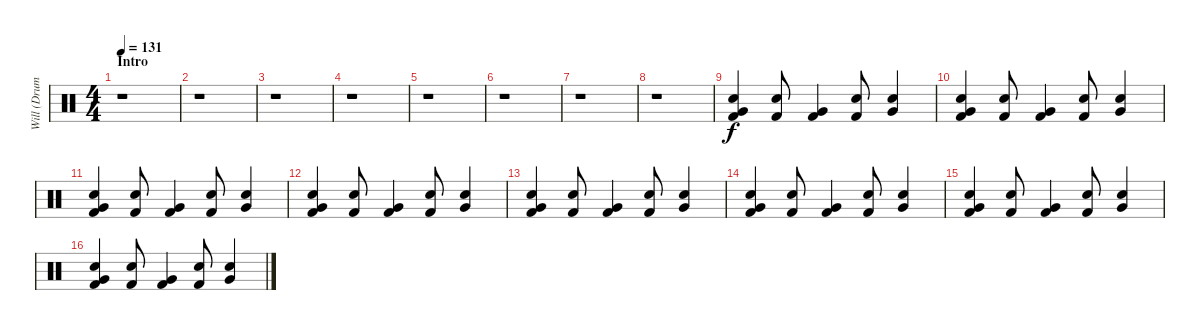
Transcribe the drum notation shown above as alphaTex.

\track ("Will (Drums)" "Will (Drum") {instrument percussion}
\staff {score}
\articulation defaults
\ts (4 4)
\section ("" "Intro")
\tempo 131
\clef neutral
\ks c
r.1{dy f} |
r.1 |
r.1 |
r.1 |
r.1 |
r.1 |
r.1 |
r.1 |
("Kick (hit) 2" "Snare (hit) 2" "Very Low Tom (hit)").4 ("Kick (hit) 2" "Snare (hit) 2").8 ("Kick (hit) 2" "Very Low Tom (hit)").4 ("Kick (hit) 2" "Snare (hit) 2").8 ("Snare (hit) 2" "Very Low Tom (hit)").4 |
("Kick (hit) 2" "Snare (hit) 2" "Very Low Tom (hit)").4 ("Kick (hit) 2" "Snare (hit) 2").8 ("Kick (hit) 2" "Very Low Tom (hit)").4 ("Kick (hit) 2" "Snare (hit) 2").8 ("Snare (hit) 2" "Very Low Tom (hit)").4 |
("Kick (hit) 2" "Snare (hit) 2" "Very Low Tom (hit)").4 ("Kick (hit) 2" "Snare (hit) 2").8 ("Kick (hit) 2" "Very Low Tom (hit)").4 ("Kick (hit) 2" "Snare (hit) 2").8 ("Snare (hit) 2" "Very Low Tom (hit)").4 |
("Kick (hit) 2" "Snare (hit) 2" "Very Low Tom (hit)").4 ("Kick (hit) 2" "Snare (hit) 2").8 ("Kick (hit) 2" "Very Low Tom (hit)").4 ("Kick (hit) 2" "Snare (hit) 2").8 ("Snare (hit) 2" "Very Low Tom (hit)").4 |
("Kick (hit) 2" "Snare (hit) 2" "Very Low Tom (hit)").4 ("Kick (hit) 2" "Snare (hit) 2").8 ("Kick (hit) 2" "Very Low Tom (hit)").4 ("Kick (hit) 2" "Snare (hit) 2").8 ("Snare (hit) 2" "Very Low Tom (hit)").4 |
("Kick (hit) 2" "Snare (hit) 2" "Very Low Tom (hit)").4 ("Kick (hit) 2" "Snare (hit) 2").8 ("Kick (hit) 2" "Very Low Tom (hit)").4 ("Kick (hit) 2" "Snare (hit) 2").8 ("Snare (hit) 2" "Very Low Tom (hit)").4 |
("Kick (hit) 2" "Snare (hit) 2" "Very Low Tom (hit)").4 ("Kick (hit) 2" "Snare (hit) 2").8 ("Kick (hit) 2" "Very Low Tom (hit)").4 ("Kick (hit) 2" "Snare (hit) 2").8 ("Snare (hit) 2" "Very Low Tom (hit)").4 |
("Kick (hit) 2" "Snare (hit) 2" "Very Low Tom (hit)").4 ("Kick (hit) 2" "Snare (hit) 2").8 ("Kick (hit) 2" "Very Low Tom (hit)").4 ("Kick (hit) 2" "Snare (hit) 2").8 ("Snare (hit) 2" "Very Low Tom (hit)").4
